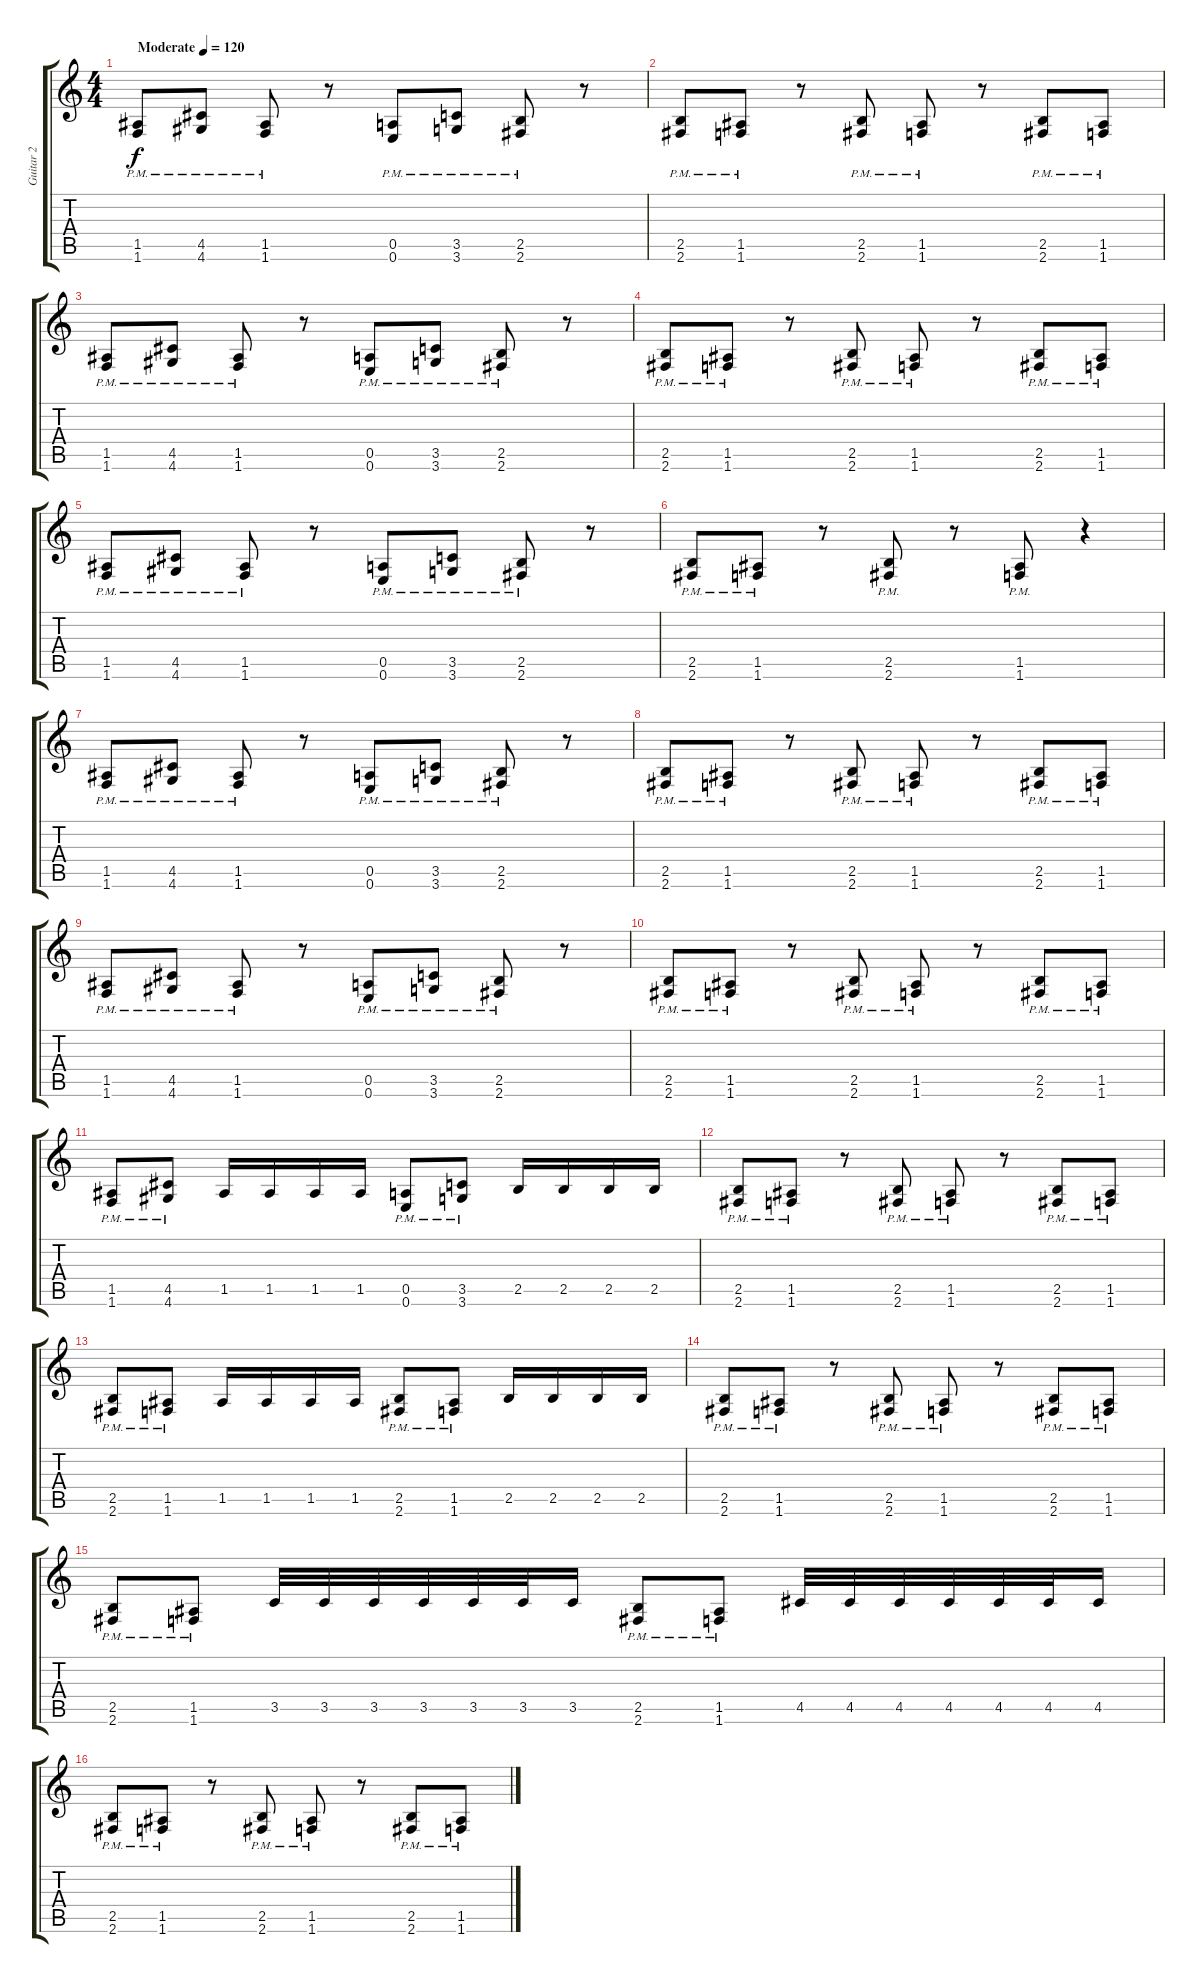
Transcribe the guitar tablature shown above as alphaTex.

\track ("Guitar 2" "Guitar 2") {instrument distortionguitar}
\staff {score tabs}
\tuning (E4 B3 G3 D3 A2 E2) {hide}
\ts (4 4)
\tempo (120 "Moderate")
\clef g2
\ks c
(1.5{pm} 1.6{pm}).8{dy f instrument distortionguitar} (4.5{pm} 4.6{pm}).8 (1.5{pm} 1.6{pm}).8 r.8 (0.5{pm} 0.6{pm}).8 (3.5{pm} 3.6{pm}).8 (2.5{pm} 2.6{pm}).8 r.8 |
(2.5{pm} 2.6{pm}).8 (1.5{pm} 1.6{pm}).8 r.8 (2.5{pm} 2.6{pm}).8 (1.5{pm} 1.6{pm}).8 r.8 (2.5{pm} 2.6{pm}).8 (1.5{pm} 1.6{pm}).8 |
(1.5{pm} 1.6{pm}).8 (4.5{pm} 4.6{pm}).8 (1.5{pm} 1.6{pm}).8 r.8 (0.5{pm} 0.6{pm}).8 (3.5{pm} 3.6{pm}).8 (2.5{pm} 2.6{pm}).8 r.8 |
(2.5{pm} 2.6{pm}).8 (1.5{pm} 1.6{pm}).8 r.8 (2.5{pm} 2.6{pm}).8 (1.5{pm} 1.6{pm}).8 r.8 (2.5{pm} 2.6{pm}).8 (1.5{pm} 1.6{pm}).8 |
(1.5{pm} 1.6{pm}).8 (4.5{pm} 4.6{pm}).8 (1.5{pm} 1.6{pm}).8 r.8 (0.5{pm} 0.6{pm}).8 (3.5{pm} 3.6{pm}).8 (2.5{pm} 2.6{pm}).8 r.8 |
(2.5{pm} 2.6{pm}).8 (1.5{pm} 1.6{pm}).8 r.8 (2.5{pm} 2.6{pm}).8 r.8 (1.5{pm} 1.6{pm}).8 r.4 |
(1.5{pm} 1.6{pm}).8 (4.5{pm} 4.6{pm}).8 (1.5{pm} 1.6{pm}).8 r.8 (0.5{pm} 0.6{pm}).8 (3.5{pm} 3.6{pm}).8 (2.5{pm} 2.6{pm}).8 r.8 |
(2.5{pm} 2.6{pm}).8 (1.5{pm} 1.6{pm}).8 r.8 (2.5{pm} 2.6{pm}).8 (1.5{pm} 1.6{pm}).8 r.8 (2.5{pm} 2.6{pm}).8 (1.5{pm} 1.6{pm}).8 |
(1.5{pm} 1.6{pm}).8 (4.5{pm} 4.6{pm}).8 (1.5{pm} 1.6{pm}).8 r.8 (0.5{pm} 0.6{pm}).8 (3.5{pm} 3.6{pm}).8 (2.5{pm} 2.6{pm}).8 r.8 |
(2.5{pm} 2.6{pm}).8 (1.5{pm} 1.6{pm}).8 r.8 (2.5{pm} 2.6{pm}).8 (1.5{pm} 1.6{pm}).8 r.8 (2.5{pm} 2.6{pm}).8 (1.5{pm} 1.6{pm}).8 |
(1.5{pm} 1.6{pm}).8 (4.5{pm} 4.6{pm}).8 1.5.16 1.5.16 1.5.16 1.5.16 (0.5{pm} 0.6{pm}).8 (3.5{pm} 3.6{pm}).8 2.5.16 2.5.16 2.5.16 2.5.16 |
(2.5{pm} 2.6{pm}).8 (1.5{pm} 1.6{pm}).8 r.8 (2.5{pm} 2.6{pm}).8 (1.5{pm} 1.6{pm}).8 r.8 (2.5{pm} 2.6{pm}).8 (1.5{pm} 1.6{pm}).8 |
(2.5{pm} 2.6{pm}).8 (1.5{pm} 1.6{pm}).8 1.5.16 1.5.16 1.5.16 1.5.16 (2.5{pm} 2.6{pm}).8 (1.5{pm} 1.6{pm}).8 2.5.16 2.5.16 2.5.16 2.5.16 |
(2.5{pm} 2.6{pm}).8 (1.5{pm} 1.6{pm}).8 r.8 (2.5{pm} 2.6{pm}).8 (1.5{pm} 1.6{pm}).8 r.8 (2.5{pm} 2.6{pm}).8 (1.5{pm} 1.6{pm}).8 |
(2.5{pm} 2.6{pm}).8 (1.5{pm} 1.6{pm}).8 3.5.32 3.5.32 3.5.32 3.5.32 3.5.32 3.5.32 3.5.16 (2.5{pm} 2.6{pm}).8 (1.5 1.6{pm}).8 4.5.32 4.5.32 4.5.32 4.5.32 4.5.32 4.5.32 4.5.16 |
(2.5{pm} 2.6{pm}).8 (1.5{pm} 1.6{pm}).8 r.8 (2.5{pm} 2.6{pm}).8 (1.5{pm} 1.6{pm}).8 r.8 (2.5{pm} 2.6{pm}).8 (1.5{pm} 1.6{pm}).8
